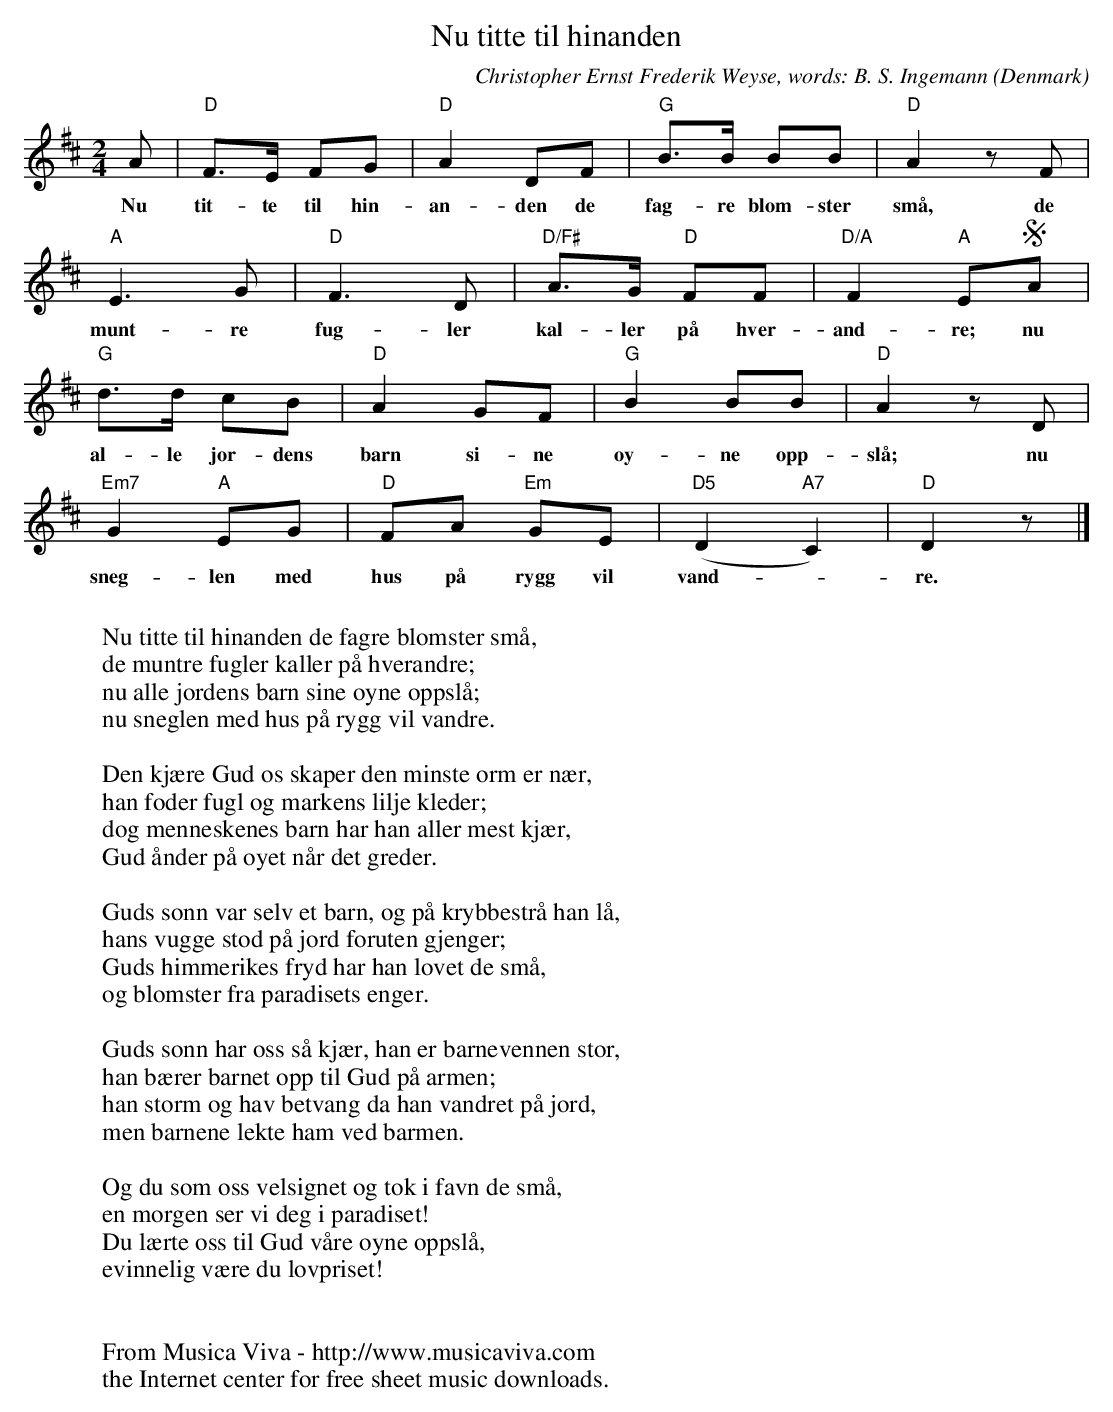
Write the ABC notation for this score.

X:1
T:Nu titte til hinanden
C:Christopher Ernst Frederik Weyse, words: B. S. Ingemann
O:Denmark
M:2/4
L:1/8
K:D
A|"D"F>E FG|"D"A2DF|"G"B>B BB|"D"A2 z F|
w:Nu tit-te til hin-an-den de fag-re blom-ster sm\aa, de
"A"E3G|"D"F3D|"D/F#"A>G "D"FF|"D/A"F2 "A"ESA|
w:munt-re fug-ler kal-ler p\aa hver-and-re; nu
"G"d>d cB|"D"A2 GF|"G"B2 BB|"D"A2 z D|
w:al-le jor-dens barn si-ne \oy-ne opp-sl\aa; nu
"Em7"G2 "A"EG|"D"FA "Em"GE|"D5"(D2 "A7"C2)|"D"D2 z|]
w:sneg-len med hus p\aa rygg vil vand--re.
W:
W:Nu titte til hinanden de fagre blomster sm\aa,
W:de muntre fugler kaller p\aa hverandre;
W:nu alle jordens barn sine \oyne oppsl\aa;
W:nu sneglen med hus p\aa rygg vil vandre.
W:
W:Den kj\aere Gud os skaper den minste orm er n\aer,
W:han f\oder fugl og markens lilje kleder;
W:dog menneskenes barn har han aller mest kj\aer,
W:Gud \aander p\aa \oyet n\aar det greder.
W:
W:Guds s\onn var selv et barn, og p\aa krybbestr\aa han l\aa,
W:hans vugge stod p\aa jord foruten gjenger;
W:Guds himmerikes fryd har han lovet de sm\aa,
W:og blomster fra paradisets enger.
W:
W:Guds s\onn har oss s\aa kj\aer, han er barnevennen stor,
W:han b\aerer barnet opp til Gud p\aa armen;
W:han storm og hav betvang da han vandret p\aa jord,
W:men barnene lekte ham ved barmen.
W:
W:Og du som oss velsignet og tok i favn de sm\aa,
W:en morgen ser vi deg i paradiset!
W:Du l\aerte oss til Gud v\aare \oyne oppsl\aa,
W:evinnelig v\aere du lovpriset!
W:
W:
W:  From Musica Viva - http://www.musicaviva.com
W:  the Internet center for free sheet music downloads.
